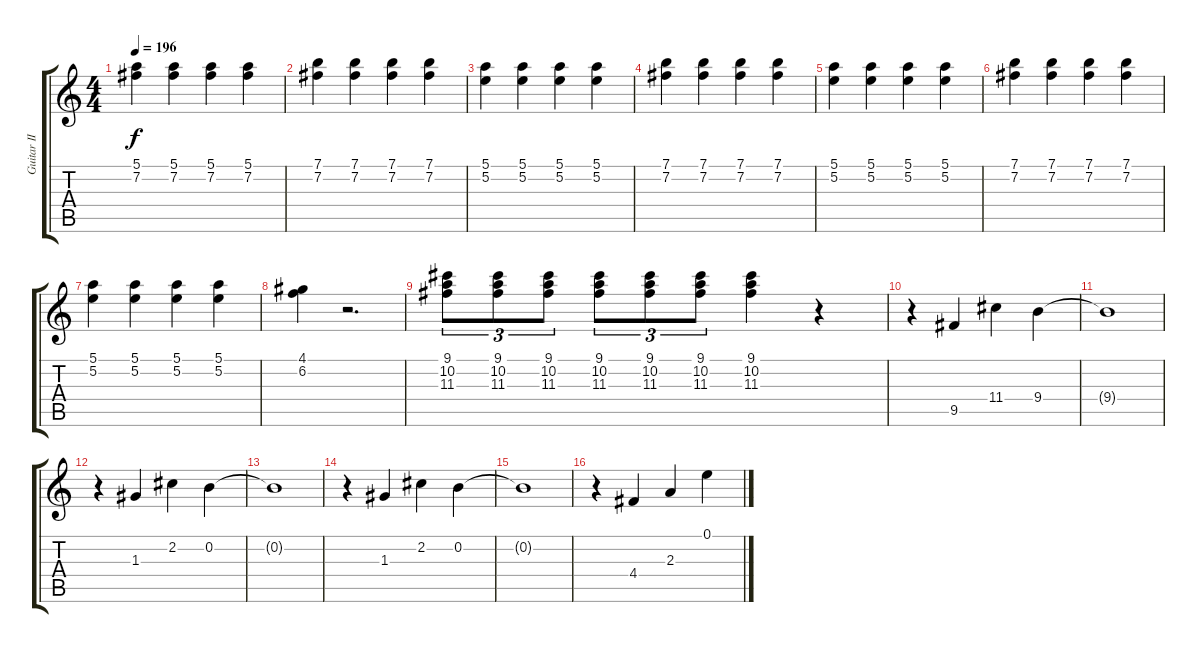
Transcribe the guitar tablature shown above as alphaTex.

\track ("Guitar II (Inoran)" "Guitar II ") {instrument electricguitarclean}
\staff {score tabs}
\tuning (E4 B3 G3 D3 A2 E2) {hide}
\ts (4 4)
\tempo 196
\clef g2
\ks c
(5.1 7.2).4{dy f} (5.1 7.2).4 (5.1 7.2).4 (5.1 7.2).4 |
(7.1 7.2).4 (7.1 7.2).4 (7.1 7.2).4 (7.1 7.2).4 |
(5.1 5.2).4 (5.1 5.2).4 (5.1 5.2).4 (5.1 5.2).4 |
(7.1 7.2).4 (7.1 7.2).4 (7.1 7.2).4 (7.1 7.2).4 |
(5.1 5.2).4 (5.1 5.2).4 (5.1 5.2).4 (5.1 5.2).4 |
(7.1 7.2).4 (7.1 7.2).4 (7.1 7.2).4 (7.1 7.2).4 |
(5.1 5.2).4 (5.1 5.2).4 (5.1 5.2).4 (5.1 5.2).4 |
(4.1 6.2).4 r.2{d} |
(9.1 10.2 11.3).8{tu (3 2)} (9.1 10.2 11.3).8{tu (3 2)} (9.1 10.2 11.3).8{tu (3 2)} (9.1 10.2 11.3).8{tu (3 2)} (9.1 10.2 11.3).8{tu (3 2)} (9.1 10.2 11.3).8{tu (3 2)} (9.1 10.2 11.3).4 r.4 |
r.4 9.5.4 11.4.4 9.4.4 |
9.4{t}.1 |
r.4 1.3.4 2.2.4 0.2.4 |
0.2{t}.1 |
r.4 1.3.4 2.2.4 0.2.4 |
0.2{t}.1 |
r.4 4.4.4 2.3.4 0.1.4
